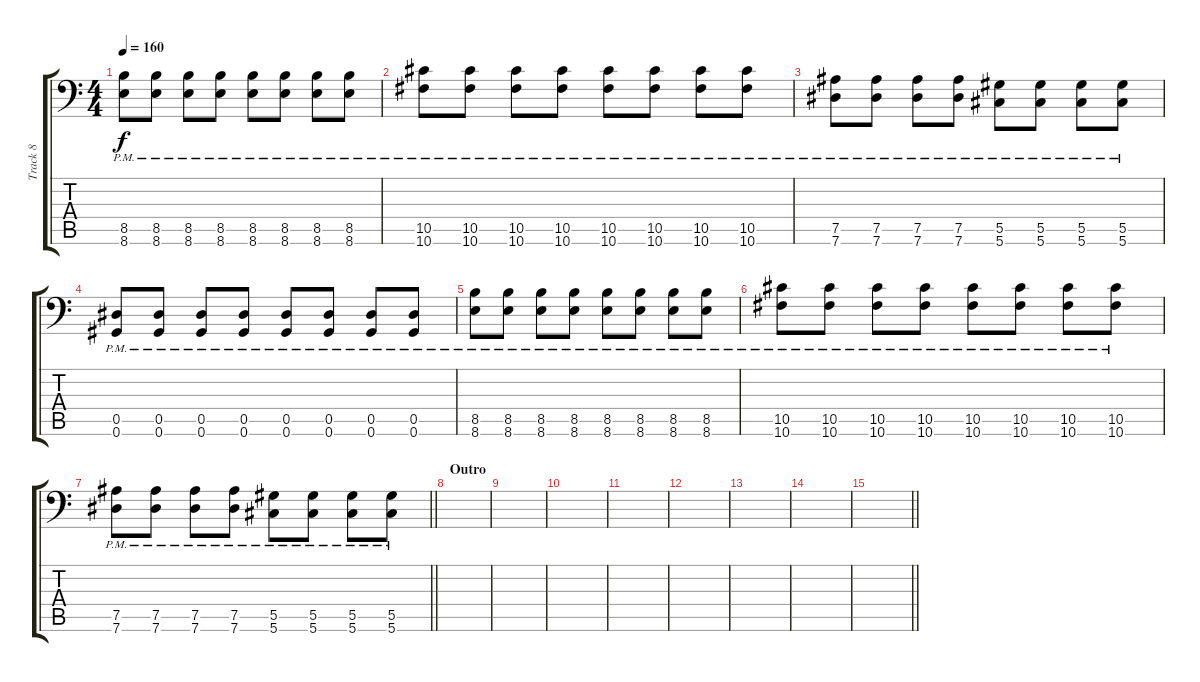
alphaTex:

\track ("Track 8" "Track 8") {instrument distortionguitar}
\staff {score tabs}
\tuning (Bb3 F3 Db3 Ab2 Eb2 Ab1) {hide}
\ts (4 4)
\tempo 160
\clef f4
\ks c
(8.5{pm} 8.6{pm}).8{dy f} (8.5{pm} 8.6{pm}).8 (8.5{pm} 8.6{pm}).8 (8.5{pm} 8.6{pm}).8 (8.5{pm} 8.6{pm}).8 (8.5{pm} 8.6{pm}).8 (8.5{pm} 8.6{pm}).8 (8.5{pm} 8.6{pm}).8 |
(10.5{pm} 10.6{pm}).8 (10.5{pm} 10.6{pm}).8 (10.5{pm} 10.6{pm}).8 (10.5{pm} 10.6{pm}).8 (10.5{pm} 10.6{pm}).8 (10.5{pm} 10.6{pm}).8 (10.5{pm} 10.6{pm}).8 (10.5{pm} 10.6{pm}).8 |
(7.5{pm} 7.6{pm}).8 (7.5{pm} 7.6{pm}).8 (7.5{pm} 7.6{pm}).8 (7.5{pm} 7.6{pm}).8 (5.5{pm} 5.6{pm}).8 (5.5{pm} 5.6{pm}).8 (5.5{pm} 5.6{pm}).8 (5.5{pm} 5.6{pm}).8 |
(0.5{pm} 0.6{pm}).8 (0.5{pm} 0.6{pm}).8 (0.5{pm} 0.6{pm}).8 (0.5{pm} 0.6{pm}).8 (0.5{pm} 0.6{pm}).8 (0.5{pm} 0.6{pm}).8 (0.5{pm} 0.6{pm}).8 (0.5{pm} 0.6{pm}).8 |
(8.5{pm} 8.6{pm}).8 (8.5{pm} 8.6{pm}).8 (8.5{pm} 8.6{pm}).8 (8.5{pm} 8.6{pm}).8 (8.5{pm} 8.6{pm}).8 (8.5{pm} 8.6{pm}).8 (8.5{pm} 8.6{pm}).8 (8.5{pm} 8.6{pm}).8 |
(10.5{pm} 10.6{pm}).8 (10.5{pm} 10.6{pm}).8 (10.5{pm} 10.6{pm}).8 (10.5{pm} 10.6{pm}).8 (10.5{pm} 10.6{pm}).8 (10.5{pm} 10.6{pm}).8 (10.5{pm} 10.6{pm}).8 (10.5{pm} 10.6{pm}).8 |
\barLineRight lightlight
(7.5{pm} 7.6{pm}).8 (7.5{pm} 7.6{pm}).8 (7.5{pm} 7.6{pm}).8 (7.5{pm} 7.6{pm}).8 (5.5{pm} 5.6{pm}).8 (5.5{pm} 5.6{pm}).8 (5.5{pm} 5.6{pm}).8 (5.5{pm} 5.6{pm}).8 |
\section ("" "Outro")
|
|
|
|
|
|
|
\barLineRight lightlight
